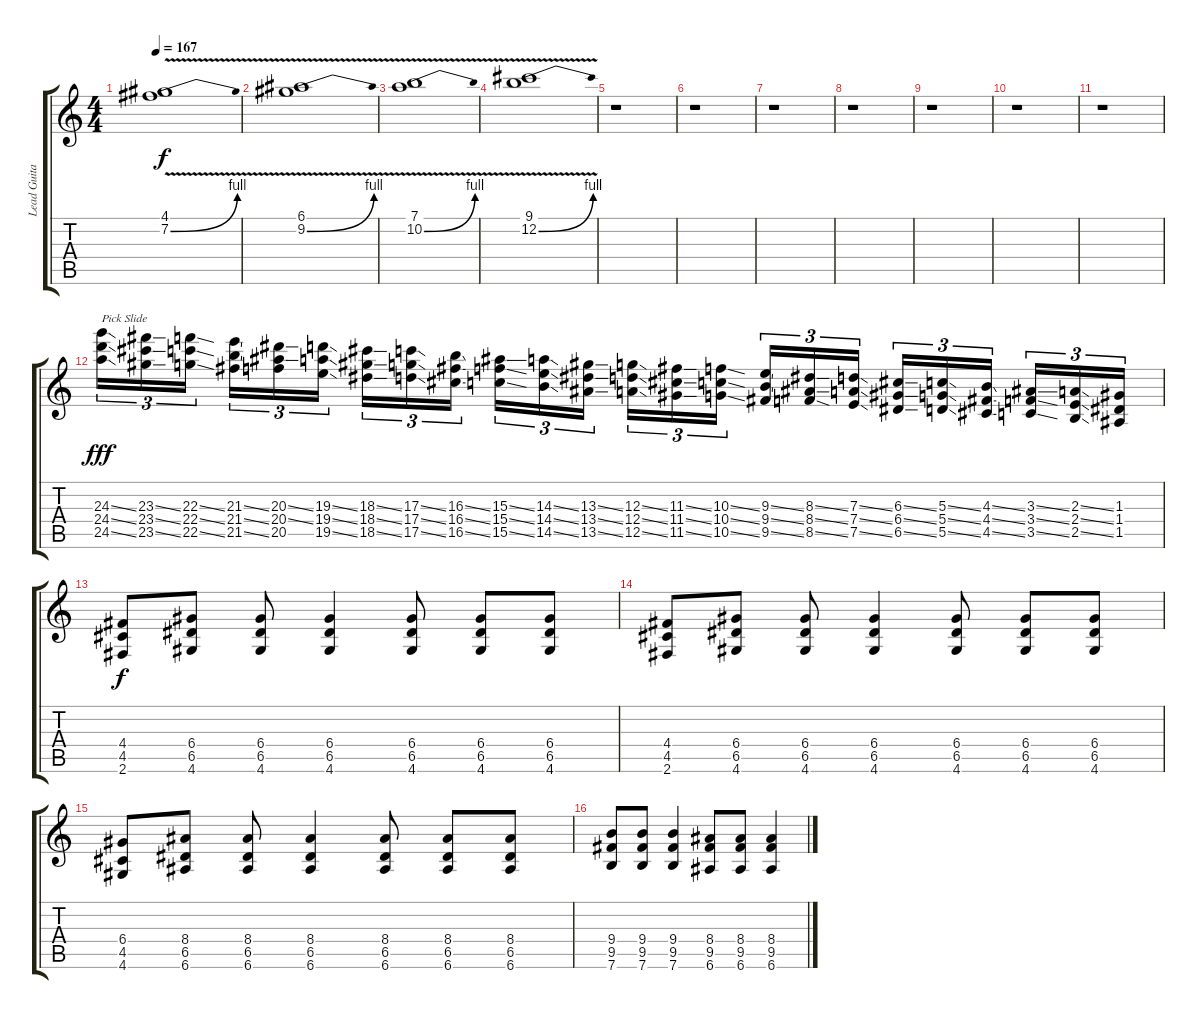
\track ("Lead Guitar" "Lead Guita") {instrument distortionguitar}
\staff {score tabs}
\tuning (E4 B3 G3 D3 A2 E2) {hide}
\ts (4 4)
\tempo 167
\clef g2
\ks c
(4.1 7.2{be (bend 0 0 60 4) v}).1{dy f} |
(6.1 9.2{be (bend 0 0 60 4) v}).1 |
(7.1 10.2{be (bend 0 0 60 4) v}).1 |
(9.1 12.2{be (bend 0 0 60 4) v}).1 |
r.1 |
r.1 |
r.1 |
r.1 |
r.1 |
r.1 |
r.1{instrument distortionguitar} |
(24.3{ss} 24.4{ss} 24.5{ss}).16{tu (3 2) txt "Pick Slide" dy fff instrument guitarfretnoise} (23.3{ss} 23.4{ss} 23.5{ss}).16{tu (3 2)} (22.3{ss} 22.4{ss} 22.5{ss}).16{tu (3 2) beam splitsecondary} (21.3{ss} 21.4{ss} 21.5{ss}).16{tu (3 2)} (20.3{ss} 20.4{ss} 20.5).16{tu (3 2)} (19.3{ss} 19.4{ss} 19.5{ss}).16{tu (3 2)} (18.3{ss} 18.4{ss} 18.5{ss}).16{tu (3 2)} (17.3{ss} 17.4{ss} 17.5{ss}).16{tu (3 2)} (16.3{ss} 16.4{ss} 16.5{ss}).16{tu (3 2) beam splitsecondary} (15.3{ss} 15.4{ss} 15.5{ss}).16{tu (3 2)} (14.3{ss} 14.4{ss} 14.5{ss}).16{tu (3 2)} (13.3{ss} 13.4{ss} 13.5{ss}).16{tu (3 2)} (12.3{ss} 12.4{ss} 12.5{ss}).16{tu (3 2)} (11.3{ss} 11.4{ss} 11.5{ss}).16{tu (3 2)} (10.3{ss} 10.4{ss} 10.5{ss}).16{tu (3 2) beam splitsecondary} (9.3{ss} 9.4{ss} 9.5{ss}).16{tu (3 2)} (8.3{ss} 8.4{ss} 8.5{ss}).16{tu (3 2)} (7.3{ss} 7.4{ss} 7.5{ss}).16{tu (3 2)} (6.3{ss} 6.4{ss} 6.5{ss}).16{tu (3 2)} (5.3{ss} 5.4{ss} 5.5{ss}).16{tu (3 2)} (4.3{ss} 4.4{ss} 4.5{ss}).16{tu (3 2) beam splitsecondary} (3.3{ss} 3.4{ss} 3.5{ss}).16{tu (3 2)} (2.3{ss} 2.4{ss} 2.5{ss}).16{tu (3 2)} (1.3 1.4 1.5).16{tu (3 2)} |
(4.4 4.5 2.6).8{dy f instrument distortionguitar} (6.4 6.5 4.6).8 (6.4 6.5 4.6).8 (6.4 6.5 4.6).4 (6.4 6.5 4.6).8 (6.4 6.5 4.6).8 (6.4 6.5 4.6).8 |
(4.4 4.5 2.6).8 (6.4 6.5 4.6).8 (6.4 6.5 4.6).8 (6.4 6.5 4.6).4 (6.4 6.5 4.6).8 (6.4 6.5 4.6).8 (6.4 6.5 4.6).8 |
(6.4 4.5 4.6).8 (8.4 6.5 6.6).8 (8.4 6.5 6.6).8 (8.4 6.5 6.6).4 (8.4 6.5 6.6).8 (8.4 6.5 6.6).8 (8.4 6.5 6.6).8 |
(9.4 9.5 7.6).8 (9.4 9.5 7.6).8 (9.4 9.5 7.6).4 (8.4 9.5 6.6).8 (8.4 9.5 6.6).8 (8.4 9.5 6.6).4
